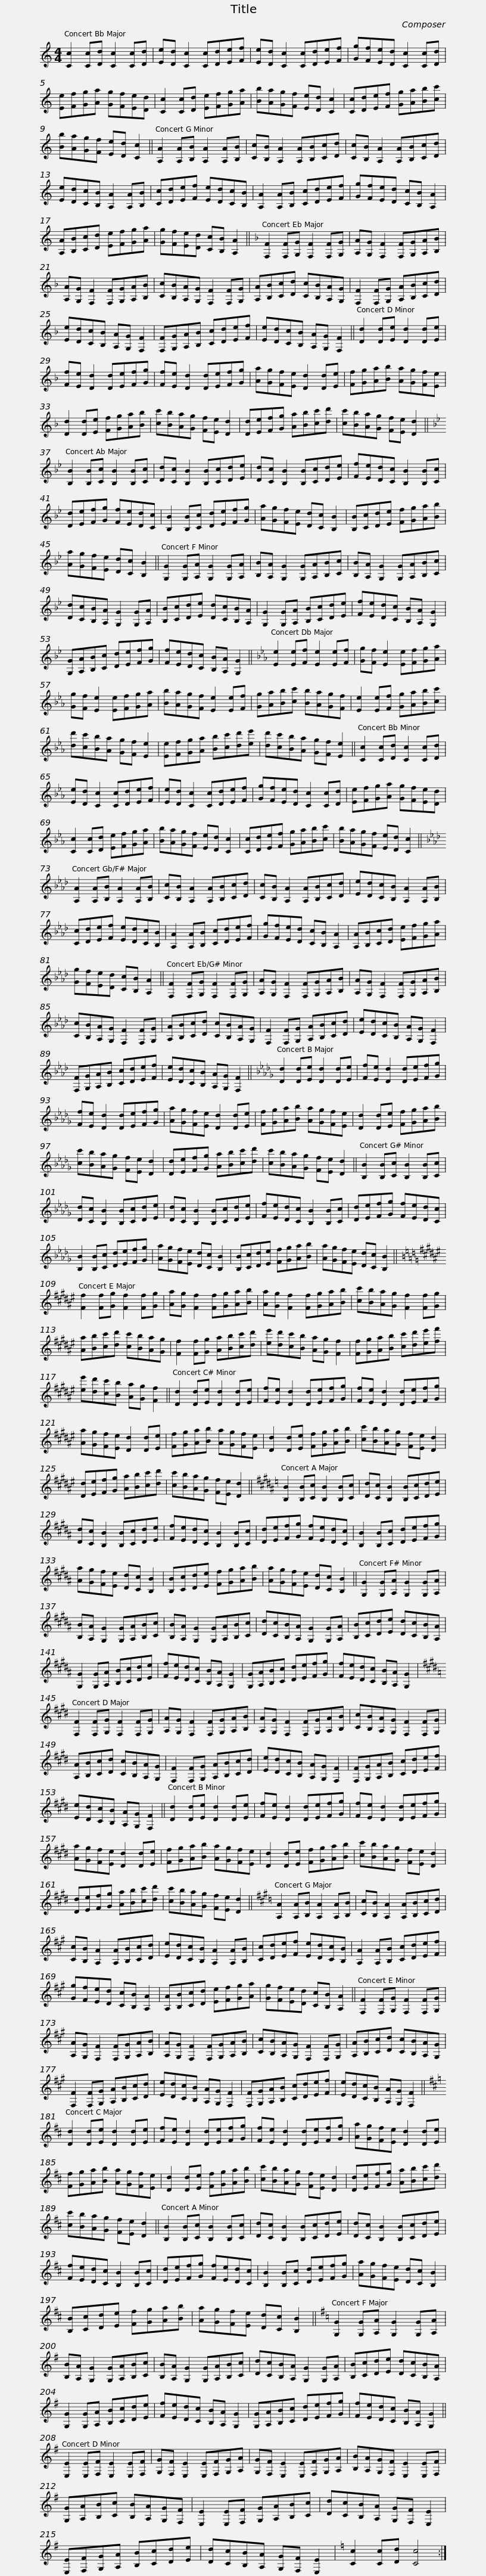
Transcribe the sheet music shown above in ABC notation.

X:1
L:1/8
M:4/4
I:linebreak $
K:none
V:1 treble transpose=-2
V:1
[K:C] [Cc]2 [Cc][Dd] [Cc]2 [Cc][Dd] | [Ee][Dd] [Cc]2 [Cc][Dd][Ee][Ff] | [Ee][Dd] [Cc]2 [Cc][Dd][Ee][Ff] | [Gg][Ff][Ee][Dd] [Cc]2 [Cc][Dd] |$ [Ee][Ff][Gg][Aa] [Gg][Ff][Ee][Dd] | %5
 [Cc]2 [Cc][Dd] [Ee][Ff][Gg][Aa] | [Bb][Aa][Gg][Ff] [Ee][Dd] [Cc]2 | [Cc][Dd][Ee][Ff] [Gg][Aa][Bb][cc'] |$ [Bb][Aa][Gg][Ff] [Ee][Dd] [Cc]2 || [A,A]2 [A,A][B,B] [A,A]2 [A,A][B,B] | %10
 [Cc][B,B] [A,A]2 [A,A][B,B][Cc][Dd] | [Cc][B,B] [A,A]2 [A,A][B,B][Cc][Dd] |$ [Ee][Dd][Cc][B,B] [A,A]2 [A,A][B,B] | [Cc][Dd][Ee][Ff] [Ee][Dd][Cc][B,B] | [A,A]2 [A,A][B,B] [Cc][Dd][Ee][Ff] | %15
 [Gg][Ff][Ee][Dd] [Cc][B,B] [A,A]2 |$ [A,A][B,B][Cc][Dd] [Ee][Ff][Gg][Aa] | [Gg][Ff][Ee][Dd] [Cc][B,B] [A,A]2 ||[K:F] [F,F]2 [F,F][G,G] [F,F]2 [F,F][G,G] | [A,A][G,G] [F,F]2 [F,F][G,G][A,A][B,B] |$ %20
 [A,A][G,G] [F,F]2 [F,F][G,G][A,A][B,B] | [Cc][B,B][A,A][G,G] [F,F]2 [F,F][G,G] | [A,A][B,B][Cc][Dd] [Cc][B,B][A,A][G,G] | [F,F]2 [F,F][G,G] [A,A][B,B][Cc][Dd] |$ [Ee][Dd][Cc][B,B] [A,A][G,G] [F,F]2 | %25
 [F,F][G,G][A,A][B,B] [Cc][Dd][Ee][Ff] | [Ee][Dd][Cc][B,B] [A,A][G,G] [F,F]2 || [Dd]2 [Dd][Ee] [Dd]2 [Dd][Ee] |$ [Ff][Ee] [Dd]2 [Dd][Ee][Ff][Gg] | [Ff][Ee] [Dd]2 [Dd][Ee][Ff][Gg] | %30
 [Aa][Gg][Ff][Ee] [Dd]2 [Dd][Ee] | [Ff][Gg][Aa][Bb] [Aa][Gg][Ff][Ee] | [Dd]2 [Dd][Ee] [Ff][Gg][Aa][Bb] | [cc'][Bb][Aa][Gg] [Ff][Ee] [Dd]2 |$ [Dd][Ee][Ff][Gg] [Aa][Bb][cc'][dd'] | %35
 [cc'][Bb][Aa][Gg] [Ff][Ee] [Dd]2 ||[K:Bb] [B,B]2 [B,B][Cc] [B,B]2 [B,B][Cc] | [Dd][Cc] [B,B]2 [B,B][Cc][Dd][Ee] | [Dd][Cc] [B,B]2 [B,B][Cc][Dd][Ee] |$ [Ff][Ee][Dd][Cc] [B,B]2 [B,B][Cc] | %40
 [Dd][Ee][Ff][Gg] [Ff][Ee][Dd][Cc] | [B,B]2 [B,B][Cc] [Dd][Ee][Ff][Gg] | [Aa][Gg][Ff][Ee] [Dd][Cc] [B,B]2 | [B,B][Cc][Dd][Ee] [Ff][Gg][Aa][Bb] |$ [Aa][Gg][Ff][Ee] [Dd][Cc] [B,B]2 || %45
 [G,G]2 [G,G][A,A] [G,G]2 [G,G][A,A] | [B,B][A,A] [G,G]2 [G,G][A,A][B,B][Cc] | [B,B][A,A] [G,G]2 [G,G][A,A][B,B][Cc] | [Dd][Cc][B,B][A,A] [G,G]2 [G,G][A,A] |$ [B,B][Cc][Dd][Ee] [Dd][Cc][B,B][A,A] | %50
 [G,G]2 [G,G][A,A] [B,B][Cc][Dd][Ee] | [Ff][Ee][Dd][Cc] [B,B][A,A] [G,G]2 | [G,G][A,A][B,B][Cc] [Dd][Ee][Ff][Gg] | [Ff][Ee][Dd][Cc] [B,B][A,A] [G,G]2 ||$[K:Eb] [Ee]2 [Ee][Ff] [Ee]2 [Ee][Ff] | %55
 [Gg][Ff] [Ee]2 [Ee][Ff][Gg][Aa] | [Gg][Ff] [Ee]2 [Ee][Ff][Gg][Aa] | [Bb][Aa][Gg][Ff] [Ee]2 [Ee][Ff] | [Gg][Aa][Bb][cc'] [Bb][Aa][Gg][Ff] | [Ee]2 [Ee][Ff] [Gg][Aa][Bb][cc'] |$ %60
 [dd'][cc'][Bb][Aa] [Gg][Ff] [Ee]2 | [Ee][Ff][Gg][Aa] [Bb][cc'][dd'][ee'] | [dd'][cc'][Bb][Aa] [Gg][Ff] [Ee]2 || [Cc]2 [Cc][Dd] [Cc]2 [Cc][Dd] | [Ee][Dd] [Cc]2 [Cc][Dd][Ee][Ff] |$ %65
 [Ee][Dd] [Cc]2 [Cc][Dd][Ee][Ff] | [Gg][Ff][Ee][Dd] [Cc]2 [Cc][Dd] | [Ee][Ff][Gg][Aa] [Gg][Ff][Ee][Dd] | [Cc]2 [Cc][Dd] [Ee][Ff][Gg][Aa] | [Bb][Aa][Gg][Ff] [Ee][Dd] [Cc]2 |$ %70
 [Cc][Dd][Ee][Ff] [Gg][Aa][Bb][cc'] | [Bb][Aa][Gg][Ff] [Ee][Dd] [Cc]2 ||[K:Ab] [A,A]2 [A,A][B,B] [A,A]2 [A,A][B,B] | [Cc][B,B] [A,A]2 [A,A][B,B][Cc][Dd] |$ [Cc][B,B] [A,A]2 [A,A][B,B][Cc][Dd] | %75
 [Ee][Dd][Cc][B,B] [A,A]2 [A,A][B,B] | [Cc][Dd][Ee][Ff] [Ee][Dd][Cc][B,B] | [A,A]2 [A,A][B,B] [Cc][Dd][Ee][Ff] | [Gg][Ff][Ee][Dd] [Cc][B,B] [A,A]2 |$ [A,A][B,B][Cc][Dd] [Ee][Ff][Gg][Aa] | %80
 [Gg][Ff][Ee][Dd] [Cc][B,B] [A,A]2 || [F,F]2 [F,F][G,G] [F,F]2 [F,F][G,G] | [A,A][G,G] [F,F]2 [F,F][G,G][A,A][B,B] | [A,A][G,G] [F,F]2 [F,F][G,G][A,A][B,B] |$ [Cc][B,B][A,A][G,G] [F,F]2 [F,F][G,G] | %85
 [A,A][B,B][Cc][Dd] [Cc][B,B][A,A][G,G] | [F,F]2 [F,F][G,G] [A,A][B,B][Cc][Dd] | [Ee][Dd][Cc][B,B] [A,A][G,G] [F,F]2 |$ [F,F][G,G][A,A][B,B] [Cc][Dd][Ee][Ff] | [Ee][Dd][Cc][B,B] [A,A][G,G] [F,F]2 || %90
[K:Db] [Dd]2 [Dd][Ee] [Dd]2 [Dd][Ee] | [Ff][Ee] [Dd]2 [Dd][Ee][Ff][Gg] | [Ff][Ee] [Dd]2 [Dd][Ee][Ff][Gg] |$ [Aa][Gg][Ff][Ee] [Dd]2 [Dd][Ee] | [Ff][Gg][Aa][Bb] [Aa][Gg][Ff][Ee] | %95
 [Dd]2 [Dd][Ee] [Ff][Gg][Aa][Bb] | [cc'][Bb][Aa][Gg] [Ff][Ee] [Dd]2 | [Dd][Ee][Ff][Gg] [Aa][Bb][cc'][dd'] |$ [cc'][Bb][Aa][Gg] [Ff][Ee] [Dd]2 || [B,B]2 [B,B][Cc] [B,B]2 [B,B][Cc] | %100
 [Dd][Cc] [B,B]2 [B,B][Cc][Dd][Ee] | [Dd][Cc] [B,B]2 [B,B][Cc][Dd][Ee] | [Ff][Ee][Dd][Cc] [B,B]2 [B,B][Cc] |$ [Dd][Ee][Ff][Gg] [Ff][Ee][Dd][Cc] | [B,B]2 [B,B][Cc] [Dd][Ee][Ff][Gg] | %105
 [Aa][Gg][Ff][Ee] [Dd][Cc] [B,B]2 | [B,B][Cc][Dd][Ee] [Ff][Gg][Aa][Bb] | [Aa][Gg][Ff][Ee] [Dd][Cc] [B,B]2 ||$[K:F#] [Ff]2 [Ff][Gg] [Ff]2 [Ff][Gg] | [Aa][Gg] [Ff]2 [Ff][Gg][Aa][Bb] | %110
 [Aa][Gg] [Ff]2 [Ff][Gg][Aa][Bb] | [cc'][Bb][Aa][Gg] [Ff]2 [Ff][Gg] | [Aa][Bb][cc'][dd'] [cc'][Bb][Aa][Gg] |$ [Ff]2 [Ff][Gg] [Aa][Bb][cc'][dd'] | [ee'][dd'][cc'][Bb] [Aa][Gg] [Ff]2 | %115
 [Ff][Gg][Aa][Bb] [cc'][dd'][ee'][ff'] | [ee'][dd'][cc'][Bb] [Aa][Gg] [Ff]2 || [Dd]2 [Dd][Ee] [Dd]2 [Dd][Ee] |$ [Ff][Ee] [Dd]2 [Dd][Ee][Ff][Gg] | [Ff][Ee] [Dd]2 [Dd][Ee][Ff][Gg] | %120
 [Aa][Gg][Ff][Ee] [Dd]2 [Dd][Ee] | [Ff][Gg][Aa][Bb] [Aa][Gg][Ff][Ee] | [Dd]2 [Dd][Ee] [Ff][Gg][Aa][Bb] |$ [cc'][Bb][Aa][Gg] [Ff][Ee] [Dd]2 | [Dd][Ee][Ff][Gg] [Aa][Bb][cc'][dd'] | %125
 [cc'][Bb][Aa][Gg] [Ff][Ee] [Dd]2 ||[K:B] [B,B]2 [B,B][Cc] [B,B]2 [B,B][Cc] |$ [Dd][Cc] [B,B]2 [B,B][Cc][Dd][Ee] | [Dd][Cc] [B,B]2 [B,B][Cc][Dd][Ee] | [Ff][Ee][Dd][Cc] [B,B]2 [B,B][Cc] | %130
 [Dd][Ee][Ff][Gg] [Ff][Ee][Dd][Cc] | [B,B]2 [B,B][Cc] [Dd][Ee][Ff][Gg] |$ [Aa][Gg][Ff][Ee] [Dd][Cc] [B,B]2 | [B,B][Cc][Dd][Ee] [Ff][Gg][Aa][Bb] | [Aa][Gg][Ff][Ee] [Dd][Cc] [B,B]2 || %135
 [G,G]2 [G,G][A,A] [G,G]2 [G,G][A,A] | [B,B][A,A] [G,G]2 [G,G][A,A][B,B][Cc] |$ [B,B][A,A] [G,G]2 [G,G][A,A][B,B][Cc] | [Dd][Cc][B,B][A,A] [G,G]2 [G,G][A,A] | [B,B][Cc][Dd][Ee] [Dd][Cc][B,B][A,A] | %140
 [G,G]2 [G,G][A,A] [B,B][Cc][Dd][Ee] |$ [Ff][Ee][Dd][Cc] [B,B][A,A] [G,G]2 | [G,G][A,A][B,B][Cc] [Dd][Ee][Ff][Gg] | [Ff][Ee][Dd][Cc] [B,B][A,A] [G,G]2 |[K:E] [F,F]2 [F,F][G,G] [F,F]2 [F,F][G,G] |$ %145
 [A,A][G,G] [F,F]2 [F,F][G,G][A,A][B,B] | [A,A][G,G] [F,F]2 [F,F][G,G][A,A][B,B] | [Cc][B,B][A,A][G,G] [F,F]2 [F,F][G,G] | [A,A][B,B][Cc][Dd] [Cc][B,B][A,A][G,G] |$ [F,F]2 [F,F][G,G] [A,A][B,B][Cc][Dd] | %150
 [Ee][Dd][Cc][B,B] [A,A][G,G] [F,F]2 | [F,F][G,G][A,A][B,B] [Cc][Dd][Ee][Ff] | [Ee][Dd][Cc][B,B] [A,A][G,G] [F,F]2 || [Dd]2 [Dd][Ee] [Dd]2 [Dd][Ee] |$ [Ff][Ee] [Dd]2 [Dd][Ee][Ff][Gg] | %155
 [Ff][Ee] [Dd]2 [Dd][Ee][Ff][Gg] | [Aa][Gg][Ff][Ee] [Dd]2 [Dd][Ee] | [Ff][Gg][Aa][Bb] [Aa][Gg][Ff][Ee] | [Dd]2 [Dd][Ee] [Ff][Gg][Aa][Bb] |$ [cc'][Bb][Aa][Gg] [Ff][Ee] [Dd]2 | %160
 [Dd][Ee][Ff][Gg] [Aa][Bb][cc'][dd'] | [cc'][Bb][Aa][Gg] [Ff][Ee] [Dd]2 ||[K:A] [A,A]2 [A,A][B,B] [A,A]2 [A,A][B,B] | [Cc][B,B] [A,A]2 [A,A][B,B][Cc][Dd] |$ [Cc][B,B] [A,A]2 [A,A][B,B][Cc][Dd] | %165
 [Ee][Dd][Cc][B,B] [A,A]2 [A,A][B,B] | [Cc][Dd][Ee][Ff] [Ee][Dd][Cc][B,B] | [A,A]2 [A,A][B,B] [Cc][Dd][Ee][Ff] | [Gg][Ff][Ee][Dd] [Cc][B,B] [A,A]2 |$ [A,A][B,B][Cc][Dd] [Ee][Ff][Gg][Aa] | %170
 [Gg][Ff][Ee][Dd] [Cc][B,B] [A,A]2 || [F,F]2 [F,F][G,G] [F,F]2 [F,F][G,G] | [A,A][G,G] [F,F]2 [F,F][G,G][A,A][B,B] | [A,A][G,G] [F,F]2 [F,F][G,G][A,A][B,B] |$ [Cc][B,B][A,A][G,G] [F,F]2 [F,F][G,G] | %175
 [A,A][B,B][Cc][Dd] [Cc][B,B][A,A][G,G] | [F,F]2 [F,F][G,G] [A,A][B,B][Cc][Dd] | [Ee][Dd][Cc][B,B] [A,A][G,G] [F,F]2 |$ [F,F][G,G][A,A][B,B] [Cc][Dd][Ee][Ff] | [Ee][Dd][Cc][B,B] [A,A][G,G] [F,F]2 || %180
[K:D] [Dd]2 [Dd][Ee] [Dd]2 [Dd][Ee] | [Ff][Ee] [Dd]2 [Dd][Ee][Ff][Gg] | [Ff][Ee] [Dd]2 [Dd][Ee][Ff][Gg] |$ [Aa][Gg][Ff][Ee] [Dd]2 [Dd][Ee] | [Ff][Gg][Aa][Bb] [Aa][Gg][Ff][Ee] | %185
 [Dd]2 [Dd][Ee] [Ff][Gg][Aa][Bb] | [cc'][Bb][Aa][Gg] [Ff][Ee] [Dd]2 | [Dd][Ee][Ff][Gg] [Aa][Bb][cc'][dd'] |$ [cc'][Bb][Aa][Gg] [Ff][Ee] [Dd]2 || [B,B]2 [B,B][Cc] [B,B]2 [B,B][Cc] | %190
 [Dd][Cc] [B,B]2 [B,B][Cc][Dd][Ee] | [Dd][Cc] [B,B]2 [B,B][Cc][Dd][Ee] | [Ff][Ee][Dd][Cc] [B,B]2 [B,B][Cc] |$ [Dd][Ee][Ff][Gg] [Ff][Ee][Dd][Cc] | [B,B]2 [B,B][Cc] [Dd][Ee][Ff][Gg] | %195
 [Aa][Gg][Ff][Ee] [Dd][Cc] [B,B]2 | [B,B][Cc][Dd][Ee] [Ff][Gg][Aa][Bb] | [Aa][Gg][Ff][Ee] [Dd][Cc] [B,B]2 ||$[K:G] [G,G]2 [G,G][A,A] [G,G]2 [G,G][A,A] | [B,B][A,A] [G,G]2 [G,G][A,A][B,B][Cc] | %200
 [B,B][A,A] [G,G]2 [G,G][A,A][B,B][Cc] | [Dd][Cc][B,B][A,A] [G,G]2 [G,G][A,A] | [B,B][Cc][Dd][Ee] [Dd][Cc][B,B][A,A] |$ [G,G]2 [G,G][A,A] [B,B][Cc][Dd][Ee] | [Ff][Ee][Dd][Cc] [B,B][A,A] [G,G]2 | %205
 [G,G][A,A][B,B][Cc] [Dd][Ee][Ff][Gg] | [Ff][Ee][Dd][Cc] [B,B][A,A] [G,G]2 || [E,E]2 [E,E][F,F] [E,E]2 [E,E][F,F] |$ [G,G][F,F] [E,E]2 [E,E][F,F][G,G][A,A] | [G,G][F,F] [E,E]2 [E,E][F,F][G,G][A,A] | %210
 [B,B][A,A][G,G][F,F] [E,E]2 [E,E][F,F] | [G,G][A,A][B,B][Cc] [B,B][A,A][G,G][F,F] |$ [E,E]2 [E,E][F,F] [G,G][A,A][B,B][Cc] | [Dd][Cc][B,B][A,A] [G,G][F,F] [E,E]2 | [E,E][F,F][G,G][A,A] [B,B][Cc][Dd][Ee] | %215
 [Dd][Cc][B,B][A,A] [G,G][F,F] [E,E]2 |[K:C] [Cc]2 [Cc][Dd] [Cc]4 :| %217
